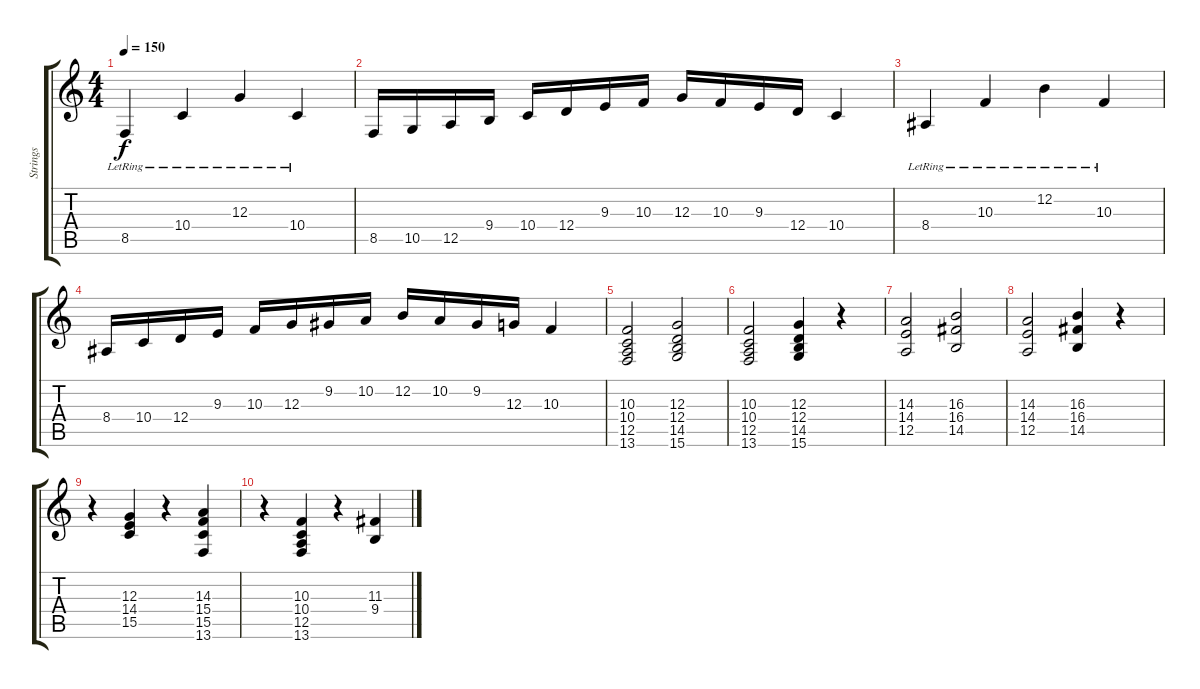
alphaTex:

\track ("Strings" "Strings") {instrument stringensemble1}
\staff {score tabs}
\tuning (E4 B3 G3 D3 A2 E2) {hide}
\ts (4 4)
\tempo 150
\clef g2
\ks c
8.5{lr}.4{dy f} 10.4{lr}.4 12.3{lr}.4 10.4{lr}.4 |
8.5.16 10.5.16 12.5.16 9.4.16 10.4.16 12.4.16 9.3.16 10.3.16 12.3.16 10.3.16 9.3.16 12.4.16 10.4.4 |
8.4{lr}.4 10.3{lr}.4 12.2{lr}.4 10.3{lr}.4 |
8.4.16 10.4.16 12.4.16 9.3.16 10.3.16 12.3.16 9.2.16 10.2.16 12.2.16 10.2.16 9.2.16 12.3.16 10.3.4 |
(10.3 10.4 12.5 13.6).2 (12.3 12.4 14.5 15.6).2 |
(10.3 10.4 12.5 13.6).2 (12.3 12.4 14.5 15.6).4 r.4 |
(14.3 14.4 12.5).2 (16.3 16.4 14.5).2 |
(14.3 14.4 12.5).2 (16.3 16.4 14.5).4 r.4 |
r.4 (12.3 14.4 15.5).4 r.4 (14.3 15.4 15.5 13.6).4 |
r.4 (10.3 10.4 12.5 13.6).4 r.4 (11.3 9.4).4
